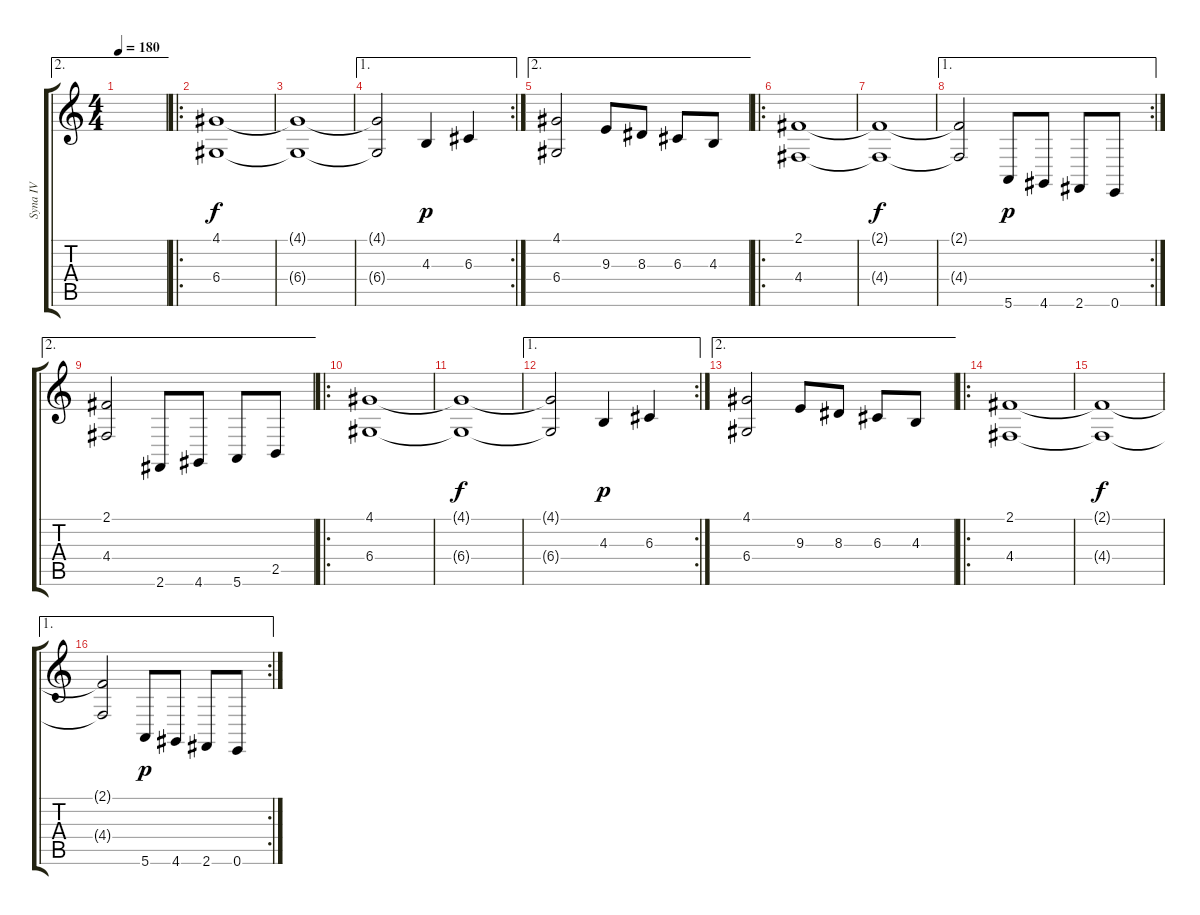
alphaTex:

\track ("Syna IV" "Syna IV") {instrument choiraahs}
\staff {score tabs}
\tuning (E4 B3 G3 D3 A2 E2) {hide}
\ae 2
\ts (4 4)
\tempo 180
\clef g2
\ks c
|
\ro
(4.1 6.4).1 |
(4.1{t} 6.4{t}).1{dy f} |
\ae 1
\rc 2
(4.1{t} 6.4{t}).2 4.3.4{dy p} 6.3.4 |
\ae 2
(4.1 6.4).2 9.3.8 8.3.8 6.3.8 4.3.8 |
\ro
(2.1 4.4).1 |
(2.1{t} 4.4{t}).1{dy f} |
\ae 1
\rc 2
(2.1{t} 4.4{t}).2 5.6.8{dy p} 4.6.8 2.6.8 0.6.8 |
\ae 2
(2.1 4.4).2 2.6.8 4.6.8 5.6.8 2.5.8 |
\ro
(4.1 6.4).1 |
(4.1{t} 6.4{t}).1{dy f} |
\ae 1
\rc 2
(4.1{t} 6.4{t}).2 4.3.4{dy p} 6.3.4 |
\ae 2
(4.1 6.4).2 9.3.8 8.3.8 6.3.8 4.3.8 |
\ro
(2.1 4.4).1 |
(2.1{t} 4.4{t}).1{dy f} |
\ae 1
\rc 2
(2.1{t} 4.4{t}).2 5.6.8{dy p} 4.6.8 2.6.8 0.6.8
